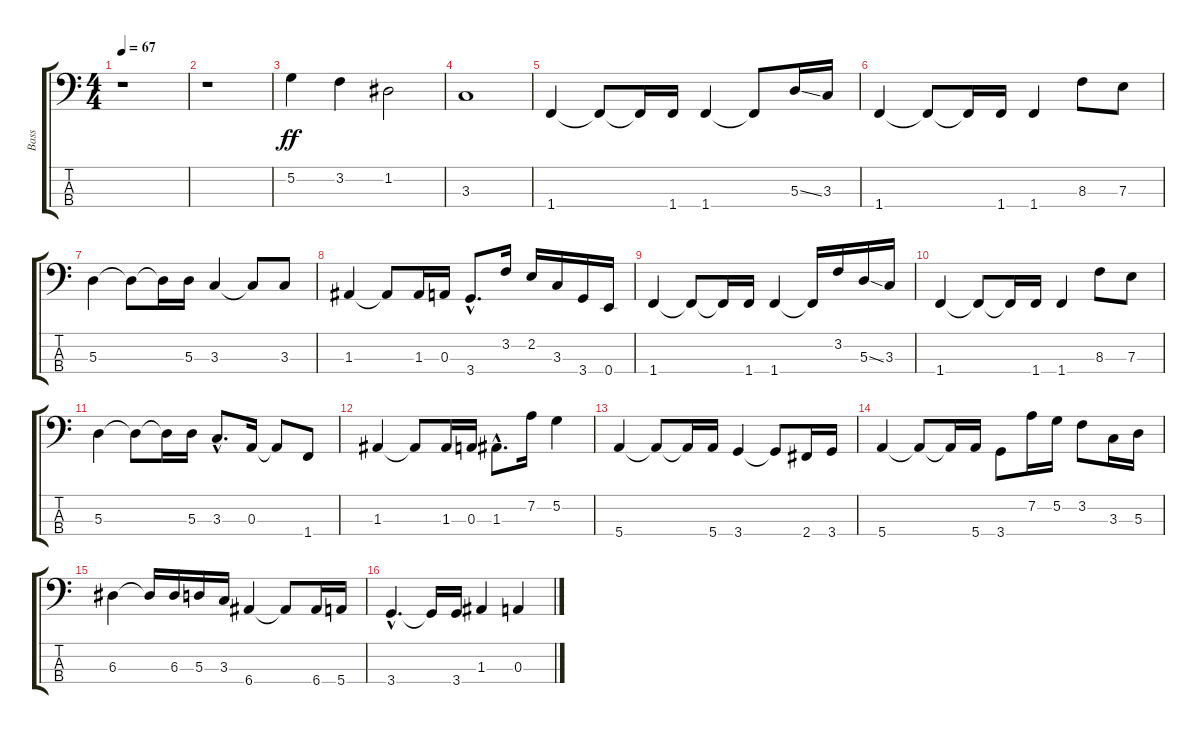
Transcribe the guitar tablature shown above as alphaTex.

\track ("Bass" "Bass") {instrument electricbassfinger}
\staff {score tabs}
\tuning (G2 D2 A1 E1) {hide}
\ts (4 4)
\tempo 67
\clef f4
\ks c
r.1{dy ff instrument electricbassfinger} |
r.1 |
5.2.4 3.2.4 1.2.2 |
3.3.1 |
1.4.4 1.4{t}.8 1.4{t}.16 1.4.16 1.4.4 1.4{t}.8 5.3{ss}.16 3.3.16 |
1.4.4 1.4{t}.8 1.4{t}.16 1.4.16 1.4.4 8.3.8 7.3.8 |
5.3.4 5.3{t}.8 5.3{t}.16 5.3.16 3.3.4 3.3{t}.8 3.3.8 |
1.3.4 1.3{t}.8 1.3.16 0.3.16 3.4{hac}.8{d} 3.2.16 2.2.16 3.3.16 3.4.16 0.4.16 |
1.4.4 1.4{t}.8 1.4{t}.16 1.4.16 1.4.4 1.4{t}.16 3.2.16 5.3{ss}.16 3.3.16 |
1.4.4 1.4{t}.8 1.4{t}.16 1.4.16 1.4.4 8.3.8 7.3.8 |
5.3.4 5.3{t}.8 5.3{t}.16 5.3.16 3.3{hac}.8{d} 0.3.16 0.3{t}.8 1.4.8 |
1.3.4 1.3{t}.8 1.3.16 0.3.16 1.3{hac}.8{d} 7.2.16 5.2.4 |
5.4.4 5.4{t}.8 5.4{t}.16 5.4.16 3.4.4 3.4{t}.8 2.4.16 3.4.16 |
5.4.4 5.4{t}.8 5.4{t}.16 5.4.16 3.4.8 7.2.16 5.2.16 3.2.8 3.3.16 5.3.16 |
6.3.4 6.3{t}.16 6.3.16 5.3.16 3.3.16 6.4.4 6.4{t}.8 6.4.16 5.4.16 |
3.4{hac}.4{d} 3.4{t}.16 3.4.16 1.3.4 0.3.4
